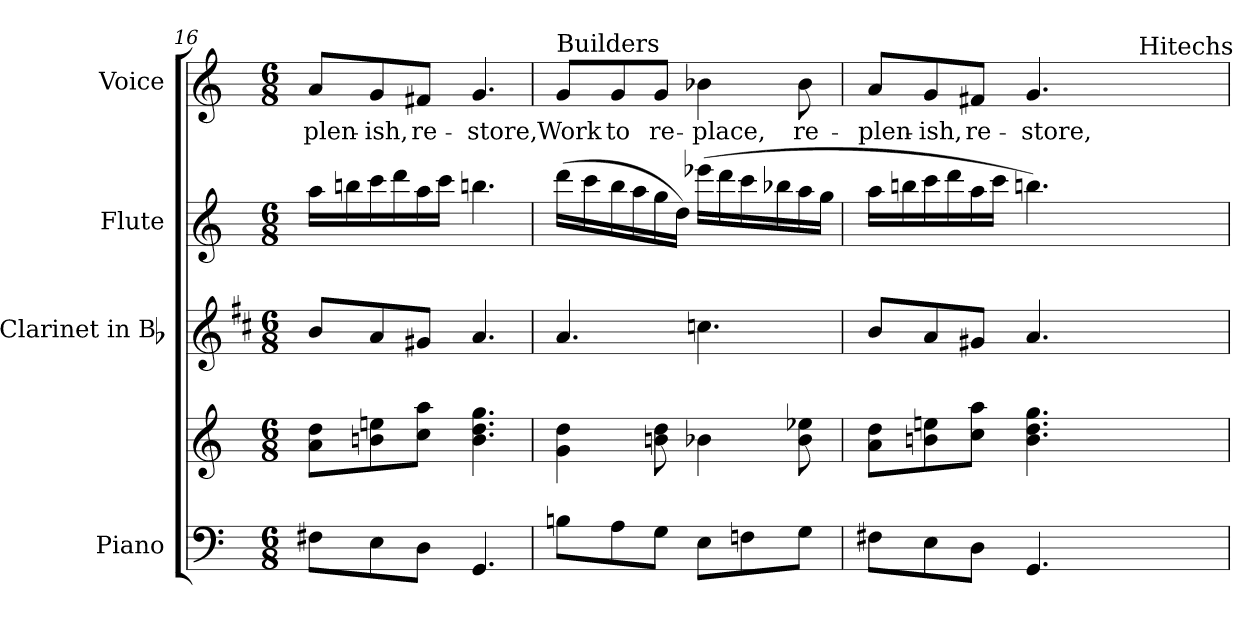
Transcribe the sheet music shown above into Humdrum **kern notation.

**kern	**kern	**kern	**kern	**kern	**text
*part4	*part4	*part3	*part2	*part1	*part1
*staff5	*staff4	*staff3	*staff2	*staff1	*staff1
*I"Piano	*	*I"Clarinet in Bb	*I"Flute	*I"Voice	*
*I'Pno.	*	*I'Cl.	*I'Fl.	*I'Voice	*
*clefF4	*clefG2	*clefG2	*clefG2	*clefG2	*
*	*	*ITrd1c2	*	*	*
*k[]	*k[]	*k[]	*k[]	*k[]	*
*C:	*C:	*C:	*C:	*C:	*
*M6/8	*M6/8	*M6/8	*M6/8	*M6/8	*
=16	=16	=16	=16	=16	=16
!	!	!	!	!	!LO:LY:b:color=#000000
8F#Xi\L	8ai\ 8ddiL	8ai/L	16aai\LL	8ai/L	-plen-
.	.	.	16bbni\	.	.
!	!	!	!	!	!LO:LY:b:color=#000000
8Ei\	8bni\ 8eeni	8gi/	16ccci\	8gi/	-ish,
.	.	.	16dddi\	.	.
!	!	!	!	!	!LO:LY:b:color=#000000
8Di\J	8cci\ 8aaiJ	8f#Xi/J	16aai\	8f#Xi/J	re-
.	.	.	16ccci\JJ	.	.
!	!	!	!	!	!LO:LY:b:color=#000000
4.GGi/	4.bi\ 4.ddi 4.ggi	4.gi/	4.bbni\	4.gi/	-store,
=17	=17	=17	=17	=17	=17
!	!	!	!	!LO:TX:a:t=Builders	!
!	!	!	!	!	!LO:LY:b:color=#000000
8Bni\L	4gi\ 4ddi	4.gi/	(16dddi\LL	8gi/L	Work
.	.	.	16ccci\	.	.
!	!	!	!	!	!LO:LY:b:color=#000000
8Ai\	.	.	16bbi\	8gi/	to
.	.	.	16aai\	.	.
!	!	!	!	!	!LO:LY:b:color=#000000
8Gi\J	8bni\ 8ddi	.	16ggi\	8gi/J	re-
.	.	.	16ddi\JJ)	.	.
!	!	!	!	!	!LO:LY:b:color=#000000
8Ei\L	4b-Xi\	4.b-Xi\	(16eee-Xi\LL	4b-Xi\	-place,
.	.	.	16dddi\	.	.
8Fni\	.	.	16ccci\	.	.
.	.	.	16bb-Xi\	.	.
!	!	!	!	!	!LO:LY:b:color=#000000
8Gi\J	8b-i\ 8ee-Xi	.	16aai\	8b-i\	re-
.	.	.	16ggi\JJ	.	.
!!LO:PB:g=z
=18	=18	=18	=18	=18	=18
!	!	!	!	!	!LO:LY:b:color=#000000
*	*	*	*	*^	*
8F#Xi\L	8ai\ 8ddiL	8ai/L	16aai\LL	8ai/L	2ryy	-plen-
.	.	.	16bbni\	.	.	.
!	!	!	!	!	!	!LO:LY:b:color=#000000
8Ei\	8bni\ 8eeni	8gi/	16ccci\	8gi/	.	-ish,
.	.	.	16dddi\	.	.	.
!	!	!	!	!	!	!LO:LY:b:color=#000000
8Di\J	8cci\ 8aaiJ	8f#Xi/J	16aai\	8f#Xi/J	.	re-
.	.	.	16ccci\JJ	.	.	.
!	!	!	!	!	!	!LO:LY:b:color=#000000
4.GGi/	4.bi\ 4.ddi 4.ggi	4.gi/	4.bbni\)	4.gi/	.	-store,
.	.	.	.	.	8ryy	.
.	.	.	.	.	16ryy	.
.	.	.	.	.	32ryy	.
.	.	.	.	.	64ryy	.
.	.	.	.	.	128...ryy	.
!	!	!	!	!	!LO:TX:a:t=Hitechs	!
.	.	.	.	.	1024ryy	.
*	*	*	*	*v	*v	*
=	=	=	=	=	=
*-	*-	*-	*-	*-	*-
